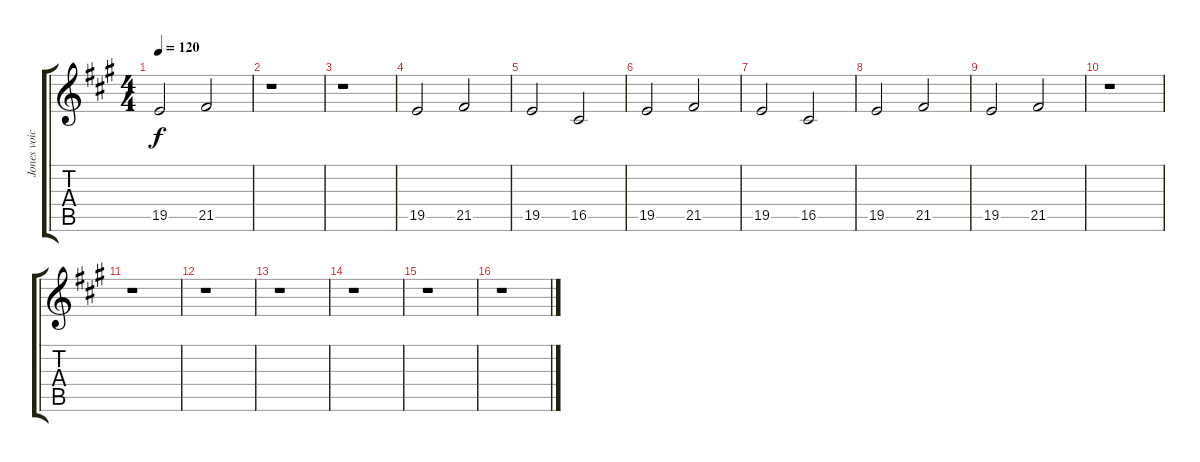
\track ("Jones voices" "Jones voic") {instrument choiraahs}
\staff {score tabs}
\tuning (E4 B3 G3 D3 A2 E2) {hide}
\ts (4 4)
\tempo 120
\clef g2
\ks a
19.5.2{dy f} 21.5.2 |
r.1 |
r.1 |
19.5.2 21.5.2 |
19.5.2 16.5.2 |
19.5.2 21.5.2 |
19.5.2 16.5.2 |
19.5.2 21.5.2 |
19.5.2 21.5.2 |
r.1 |
r.1 |
r.1 |
r.1 |
r.1 |
r.1 |
r.1
